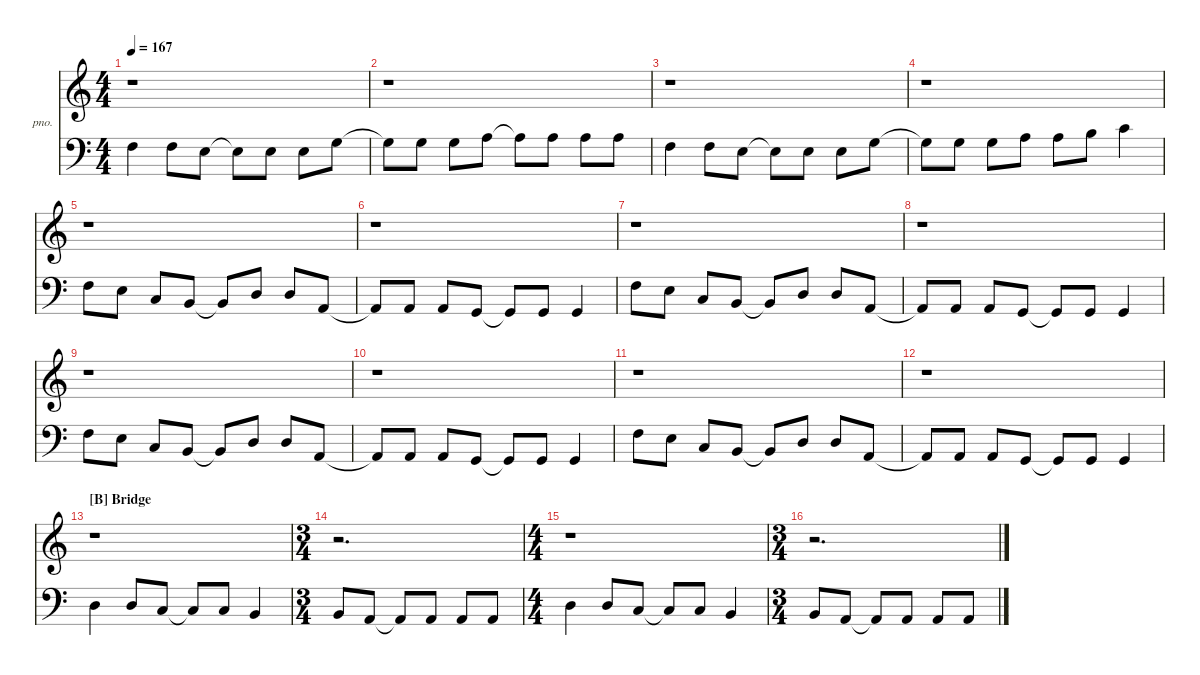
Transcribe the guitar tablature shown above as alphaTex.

\hideDynamics
\bracketExtendMode nobrackets
\firstSystemTrackNameOrientation horizontal
\otherSystemsTrackNameOrientation horizontal
\track ("Ba_MODO" "pno.") {mute instrument acousticgrandpiano}
\staff {score}
\tuning (E4 B3 G3 D3 A2 E2)
\ts (4 4)
\tempo 167
\clef g2
\ks aminor
r.1{dy mf beam Down} |
r.1{beam Down} |
r.1{beam Down} |
r.1{beam Down} |
r.1{beam Down} |
r.1{beam Down} |
r.1{beam Down} |
r.1{beam Down} |
r.1{beam Down} |
r.1{beam Down} |
r.1{beam Down} |
r.1{beam Down} |
\section ("B" "Bridge")
r.1{beam Down} |
\ts (3 4)
r.2{d beam Down} |
\ts (4 4)
r.1{beam Down} |
\ts (3 4)
r.2{d beam Down}
\staff {score}
\tuning (G2 D2 A1 E1 B0)
\clef f4
\ottava regular
\simile none
\ks aminor
10.1.4{dy fff beam Down} 10.1.8{dy mf beam Down} 9.1.8{dy ff beam Down} 9.1{t}.8{beam Down} 9.1.8{dy mf beam Down} 9.1.8{dy f beam Down} 12.1.8{dy fff beam Down} |
12.1{t}.8{beam Down} 12.1.8{dy mf beam Down} 12.1.8{dy f beam Down} 14.1.8{dy fff beam Down} 14.1{t}.8{beam Down} 14.1.8{dy mf beam Down} 14.1.8{dy f beam Down} 14.1.8{dy mf beam Down} |
10.1.4{dy fff beam Down} 10.1.8{dy f beam Down} 9.1.8{dy ff beam Down} 9.1{t}.8{beam Down} 9.1.8{dy f beam Down} 9.1.8{beam Down} 12.1.8{dy fff beam Down} |
12.1{t}.8{beam Down} 12.1.8{dy mf beam Down} 12.1.8{dy f beam Down} 14.1.8{beam Down} 14.1.8{dy ff beam Down} 16.1.8{dy mf beam Down} 17.1.4{dy fff beam Down} |
10.1.8{beam Down} 9.1.8{dy mf beam Down} 5.1.8{dy f beam Up} 4.1.8{dy ff beam Up} 4.1{t}.8{beam Up} 7.1.8{dy f beam Up} 7.1.8{dy ff beam Up} 2.1.8{beam Up} |
2.1{t}.8{beam Up} 2.1.8{dy f beam Up} 2.1.8{dy ff beam Up} 0.1.8{beam Up} 0.1{t}.8{beam Up} 0.1.8{dy mf beam Up} 0.1.4{dy ff beam Up} |
10.1.8{dy fff beam Down} 9.1.8{dy mf beam Down} 5.1.8{dy f beam Up} 4.1.8{dy ff beam Up} 4.1{t}.8{beam Up} 7.1.8{dy f beam Up} 7.1.8{dy ff beam Up} 2.1.8{beam Up} |
2.1{t}.8{beam Up} 2.1.8{dy f beam Up} 2.1.8{dy ff beam Up} 0.1.8{beam Up} 0.1{t}.8{beam Up} 0.1.8{dy mf beam Up} 0.1.4{dy ff beam Up} |
10.1.8{dy fff beam Down} 9.1.8{dy mf beam Down} 5.1.8{dy f beam Up} 4.1.8{dy ff beam Up} 4.1{t}.8{beam Up} 7.1.8{dy f beam Up} 7.1.8{dy ff beam Up} 2.1.8{beam Up} |
2.1{t}.8{beam Up} 2.1.8{dy f beam Up} 2.1.8{dy ff beam Up} 0.1.8{beam Up} 0.1{t}.8{beam Up} 0.1.8{dy mf beam Up} 0.1.4{dy ff beam Up} |
10.1.8{dy fff beam Down} 9.1.8{dy mf beam Down} 5.1.8{dy f beam Up} 4.1.8{dy ff beam Up} 4.1{t}.8{beam Up} 7.1.8{dy f beam Up} 7.1.8{dy ff beam Up} 2.1.8{beam Up} |
2.1{t}.8{beam Up} 2.1.8{dy f beam Up} 2.1.8{dy ff beam Up} 0.1.8{beam Up} 0.1{t}.8{beam Up} 0.1.8{dy mf beam Up} 0.1.4{dy ff beam Up} |
7.1.4{dy fff beam Down} 7.1.8{dy f beam Up} 5.1.8{dy ff beam Up} 5.1{t}.8{beam Up} 5.1.8{dy f beam Up} 4.1.4{dy fff beam Up} |
4.1.8{dy f beam Up} 2.1.8{dy fff beam Up} 2.1{t}.8{beam Up} 2.1.8{dy mf beam Up} 2.1.8{dy fff beam Up} 2.1.8{dy f beam Up} |
7.1.4{dy fff beam Down} 7.1.8{dy f beam Up} 5.1.8{dy ff beam Up} 5.1{t}.8{beam Up} 5.1.8{dy f beam Up} 4.1.4{dy fff beam Up} |
4.1.8{dy f beam Up} 2.1.8{dy fff beam Up} 2.1{t}.8{beam Up} 2.1.8{dy mf beam Up} 2.1.8{dy fff beam Up} 2.1.8{dy f beam Up}
